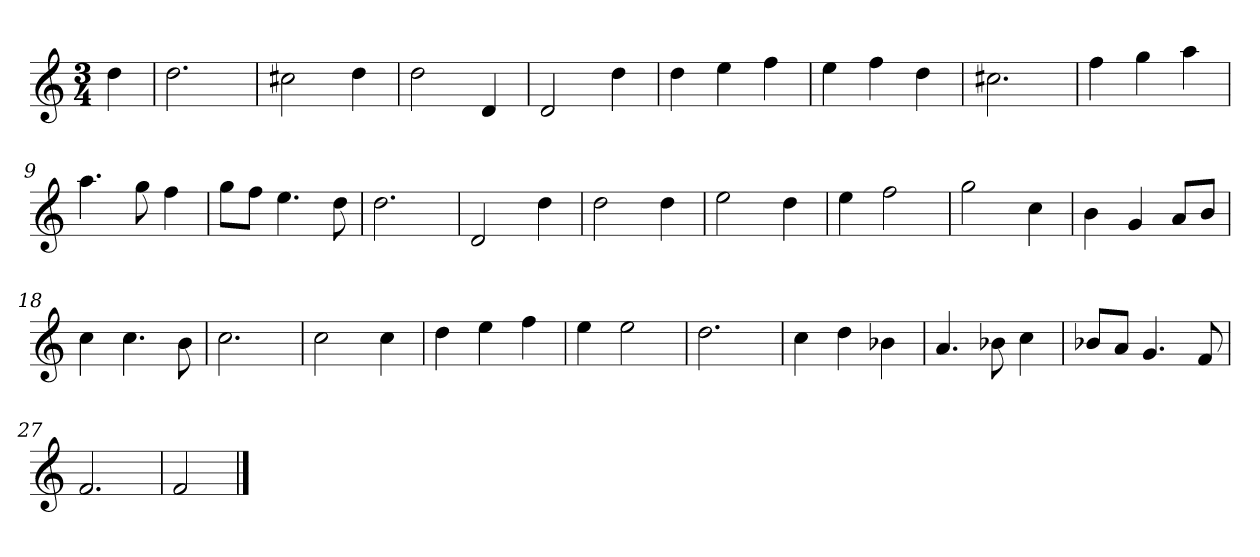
**kern
*part1
*staff1
*k[]
*M3/4
*MM120
=
4dd
=1
2.dd
=2
2cc#X
4dd
=3
2dd
4d
=4
2d
4dd
=5
4dd
4ee
4ff
=6
4ee
4ff
4dd
=7
2.cc#X
=8
4ff
4gg
4aa
=9
4.aa
8gg
4ff
=10
8ggL
8ffJ
4.ee
8dd
=11
2.dd
=12
2d
4dd
=13
2dd
4dd
=14
2ee
4dd
=15
4ee
2ff
=16
2gg
4cc
=17
4b
4g
8aL
8bJ
=18
4cc
4.cc
8b
=19
2.cc
=20
2cc
4cc
=21
4dd
4ee
4ff
=22
4ee
2ee
=23
2.dd
=24
4cc
4dd
4b-X
=25
4.a
8b-X
4cc
=26
8b-XL
8aJ
4.g
8f
=27
2.f
=28
2f
==
*-
